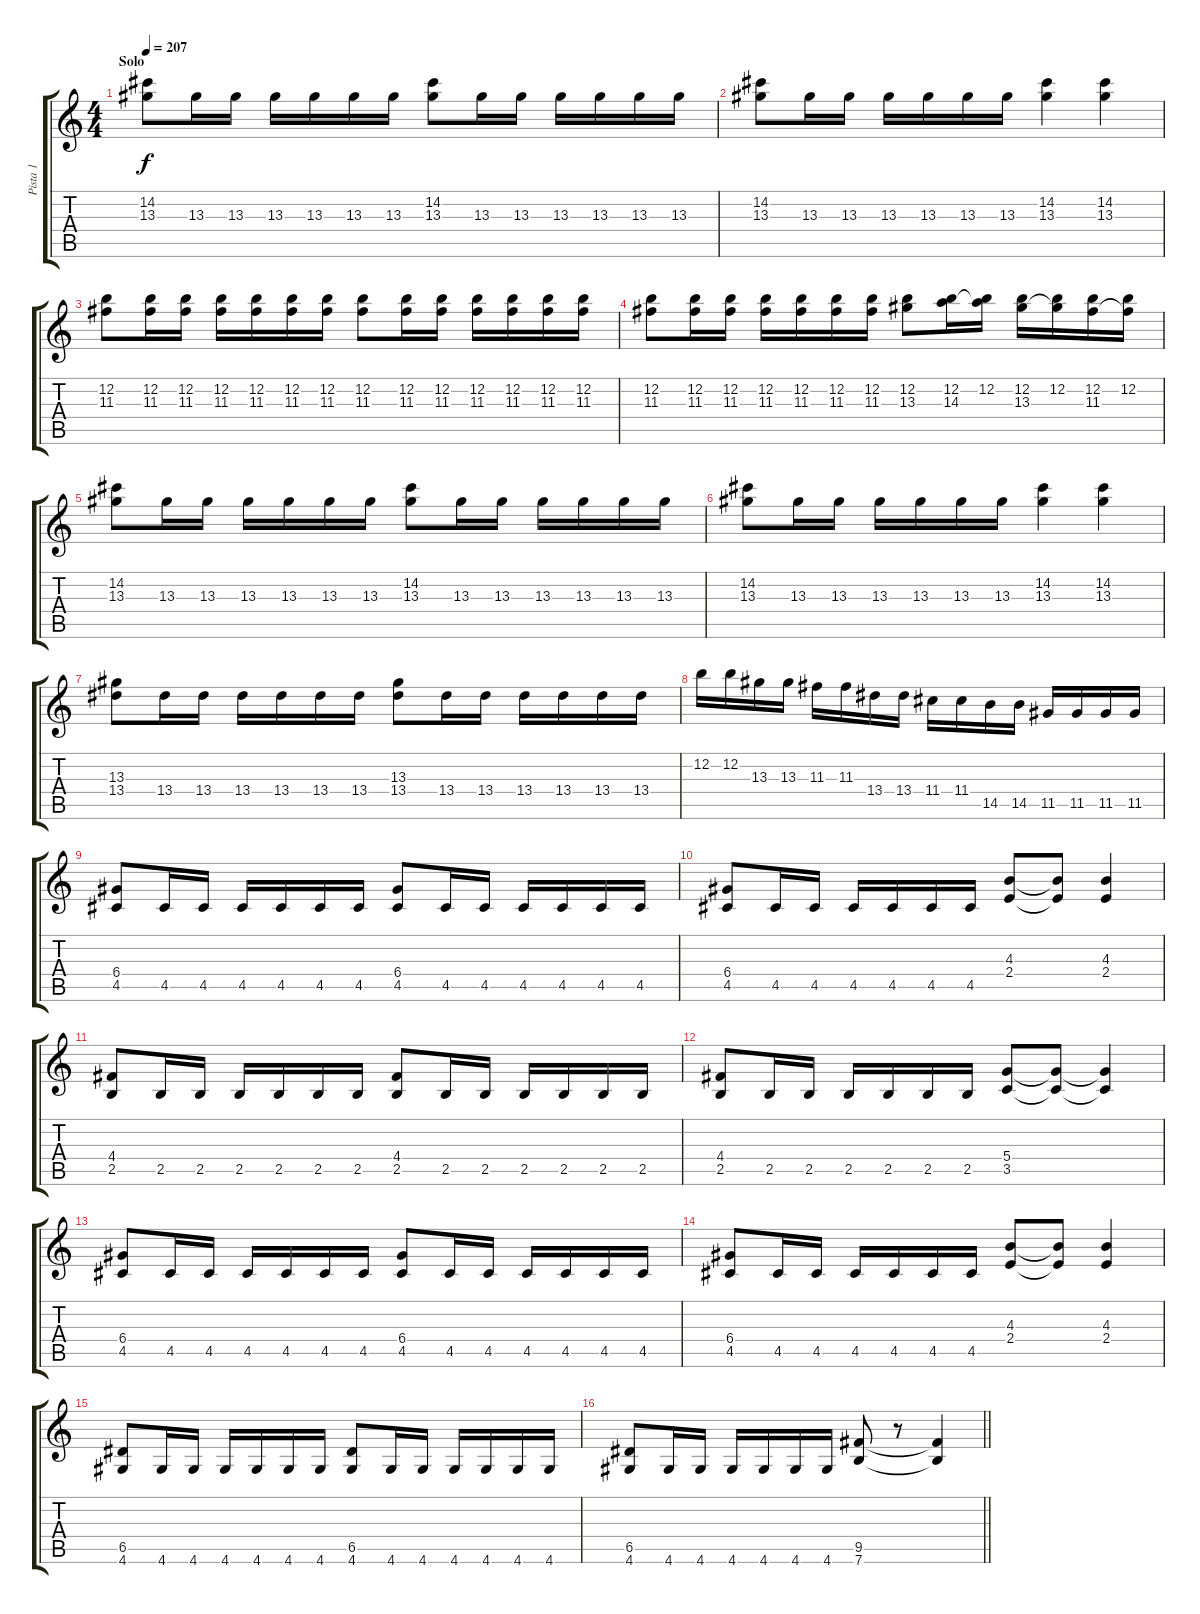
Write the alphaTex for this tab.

\track ("Pista 1" "Pista 1") {instrument overdrivenguitar}
\staff {score tabs}
\tuning (E4 B3 G3 D3 A2 E2) {hide}
\ts (4 4)
\section ("" "Solo")
\tempo 207
\clef g2
\ks c
(14.2 13.3).8{dy f} 13.3.16 13.3.16 13.3.16 13.3.16 13.3.16 13.3.16 (14.2 13.3).8 13.3.16 13.3.16 13.3.16 13.3.16 13.3.16 13.3.16 |
(14.2 13.3).8 13.3.16 13.3.16 13.3.16 13.3.16 13.3.16 13.3.16 (14.2 13.3).4 (14.2 13.3).4 |
(12.2 11.3).8 (12.2 11.3).16 (12.2 11.3).16 (12.2 11.3).16 (12.2 11.3).16 (12.2 11.3).16 (12.2 11.3).16 (12.2 11.3).8 (12.2 11.3).16 (12.2 11.3).16 (12.2 11.3).16 (12.2 11.3).16 (12.2 11.3).16 (12.2 11.3).16 |
(12.2 11.3).8 (12.2 11.3).16 (12.2 11.3).16 (12.2 11.3).16 (12.2 11.3).16 (12.2 11.3).16 (12.2 11.3).16 (12.2 13.3).8 (12.2 14.3).16 (12.2 14.3{t}).16 (12.2 13.3).16 (12.2 13.3{t}).16 (12.2 11.3).16 (12.2 11.3{t}).16 |
(14.2 13.3).8 13.3.16 13.3.16 13.3.16 13.3.16 13.3.16 13.3.16 (14.2 13.3).8 13.3.16 13.3.16 13.3.16 13.3.16 13.3.16 13.3.16 |
(14.2 13.3).8 13.3.16 13.3.16 13.3.16 13.3.16 13.3.16 13.3.16 (14.2 13.3).4 (14.2 13.3).4 |
(13.3 13.4).8 13.4.16 13.4.16 13.4.16 13.4.16 13.4.16 13.4.16 (13.3 13.4).8 13.4.16 13.4.16 13.4.16 13.4.16 13.4.16 13.4.16 |
12.2.16 12.2.16 13.3.16 13.3.16 11.3.16 11.3.16 13.4.16 13.4.16 11.4.16 11.4.16 14.5.16 14.5.16 11.5.16 11.5.16 11.5.16 11.5.16 |
(6.4 4.5).8 4.5.16 4.5.16 4.5.16 4.5.16 4.5.16 4.5.16 (6.4 4.5).8 4.5.16 4.5.16 4.5.16 4.5.16 4.5.16 4.5.16 |
(6.4 4.5).8 4.5.16 4.5.16 4.5.16 4.5.16 4.5.16 4.5.16 (4.3 2.4).8 (4.3{t} 2.4{t}).8 (4.3 2.4).4 |
(4.4 2.5).8 2.5.16 2.5.16 2.5.16 2.5.16 2.5.16 2.5.16 (4.4 2.5).8 2.5.16 2.5.16 2.5.16 2.5.16 2.5.16 2.5.16 |
(4.4 2.5).8 2.5.16 2.5.16 2.5.16 2.5.16 2.5.16 2.5.16 (5.4 3.5).8 (5.4{t} 3.5{t}).8 (5.4{t} 3.5{t}).4 |
(6.4 4.5).8 4.5.16 4.5.16 4.5.16 4.5.16 4.5.16 4.5.16 (6.4 4.5).8 4.5.16 4.5.16 4.5.16 4.5.16 4.5.16 4.5.16 |
(6.4 4.5).8 4.5.16 4.5.16 4.5.16 4.5.16 4.5.16 4.5.16 (4.3 2.4).8 (4.3{t} 2.4{t}).8 (4.3 2.4).4 |
(6.5 4.6).8 4.6.16 4.6.16 4.6.16 4.6.16 4.6.16 4.6.16 (6.5 4.6).8 4.6.16 4.6.16 4.6.16 4.6.16 4.6.16 4.6.16 |
\barLineRight lightlight
(6.5 4.6).8 4.6.16 4.6.16 4.6.16 4.6.16 4.6.16 4.6.16 (9.5 7.6).8 r.8 (9.5{t} 7.6{t}).4
